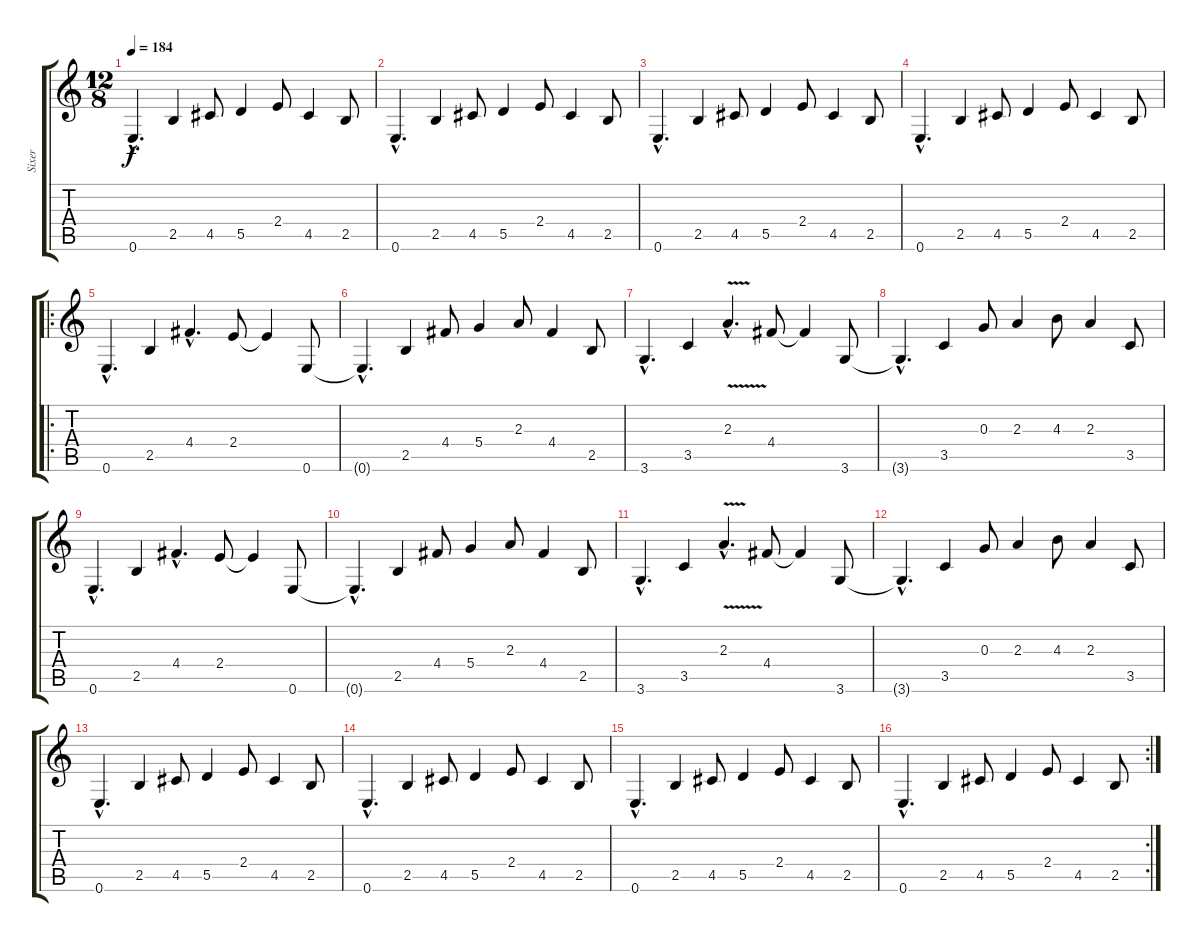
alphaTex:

\track ("Sixer" "Sixer") {instrument electricguitarclean}
\staff {score tabs}
\tuning (E4 B3 G3 D3 A2 E2) {hide}
\ts (12 8)
\tempo 184
\clef g2
\ks c
0.6{hac}.4{d dy f instrument electricguitarclean} 2.5.4 4.5.8 5.5.4 2.4.8 4.5.4 2.5.8 |
0.6{hac}.4{d} 2.5.4 4.5.8 5.5.4 2.4.8 4.5.4 2.5.8 |
0.6{hac}.4{d} 2.5.4 4.5.8 5.5.4 2.4.8 4.5.4 2.5.8 |
0.6{hac}.4{d} 2.5.4 4.5.8 5.5.4 2.4.8 4.5.4 2.5.8 |
\ro
0.6{hac}.4{d} 2.5.4 4.4{hac}.4{d} 2.4.8 2.4{t}.4 0.6.8 |
0.6{hac t}.4{d} 2.5.4 4.4.8 5.4.4 2.3.8 4.4.4 2.5.8 |
3.6{hac}.4{d} 3.5.4 2.3{v hac}.4{d} 4.4.8 4.4{t}.4 3.6.8 |
3.6{hac t}.4{d} 3.5.4 0.3.8 2.3.4 4.3.8 2.3.4 3.5.8 |
0.6{hac}.4{d} 2.5.4 4.4{hac}.4{d} 2.4.8 2.4{t}.4 0.6.8 |
0.6{hac t}.4{d} 2.5.4 4.4.8 5.4.4 2.3.8 4.4.4 2.5.8 |
3.6{hac}.4{d} 3.5.4 2.3{v hac}.4{d} 4.4.8 4.4{t}.4 3.6.8 |
3.6{hac t}.4{d} 3.5.4 0.3.8 2.3.4 4.3.8 2.3.4 3.5.8 |
0.6{hac}.4{d} 2.5.4 4.5.8 5.5.4 2.4.8 4.5.4 2.5.8 |
0.6{hac}.4{d} 2.5.4 4.5.8 5.5.4 2.4.8 4.5.4 2.5.8 |
0.6{hac}.4{d} 2.5.4 4.5.8 5.5.4 2.4.8 4.5.4 2.5.8 |
\rc 2
0.6{hac}.4{d} 2.5.4 4.5.8 5.5.4 2.4.8 4.5.4 2.5.8
